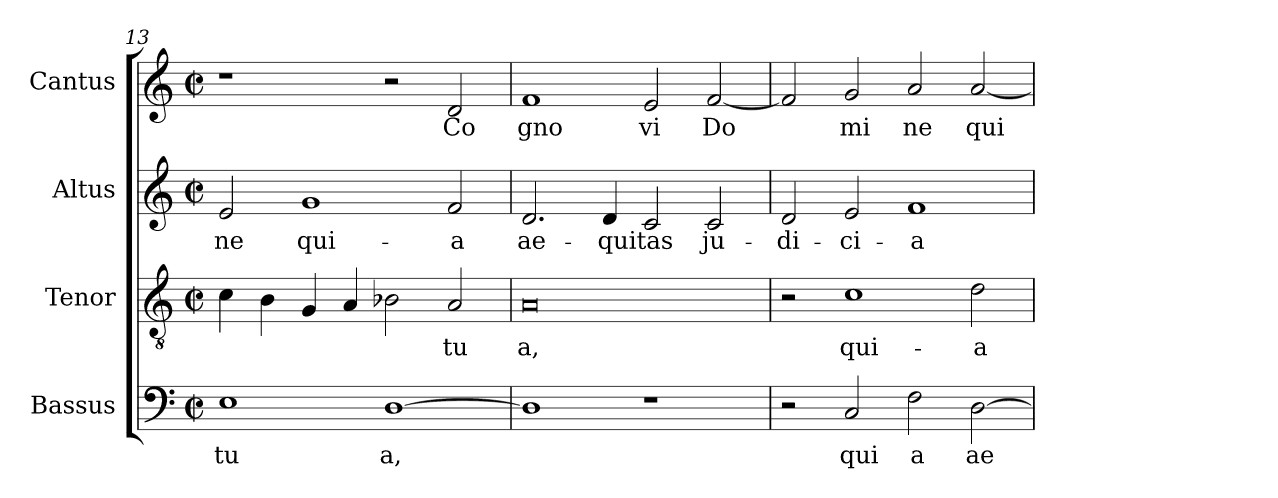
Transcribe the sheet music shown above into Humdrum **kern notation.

**kern	**text	**kern	**text	**kern	**text	**kern	**text
*part4	*part4	*part3	*part3	*part2	*part2	*part1	*part1
*staff4	*staff4	*staff3	*staff3	*staff2	*staff2	*staff1	*staff1
*I"Bassus	*	*I"Tenor	*	*I"Altus	*	*I"Cantus	*
*clefF4	*	*clefGv2	*	*clefG2	*	*clefG2	*
*k[]	*	*k[]	*	*k[]	*	*k[]	*
*C:	*	*C:	*	*C:	*	*C:	*
*M2/2	*	*M2/2	*	*M2/2	*	*M2/2	*
*met(c|)	*	*met(c|)	*	*met(c|)	*	*met(c|)	*
=13	=13	=13	=13	=13	=13	=13	=13
!	!LO:LY:b:cj	!	!LO:LY:b:cj	!	!LO:LY:b:cj	!	!
1E	tu	4c\	.	2e/	-ne	1r	.
!	!	!	!LO:LY:b:cj	!	!	!	!
.	.	4B\	.	.	.	.	.
!	!	!	!LO:LY:b:cj	!	!LO:LY:b:cj	!	!
.	.	4G/	.	1g	qui-	.	.
!	!	!	!LO:LY:b:cj	!	!	!	!
.	.	4A/	.	.	.	.	.
!	!LO:LY:b:cj	!	!LO:LY:b:cj	!	!	!	!
[<1D	a,	2B-X\	.	.	.	2r	.
!	!	!	!LO:LY:b:cj	!	!LO:LY:b:cj	!	!LO:LY:b:cj
.	.	2A/	tu	2f/	-a	2d/	Co
!!LO:PB:g=z
=14	=14	=14	=14	=14	=14	=14	=14
!	!LO:LY:b:cj	!	!LO:LY:b:cj	!	!LO:LY:b:cj	!	!LO:LY:b:cj
1D]	.	0A	a,	2.d/	ae-	1f	gno
!	!	!	!	!	!LO:LY:b:cj	!	!
.	.	.	.	4d/	-quitas	.	.
!	!	!	!	!	!LO:LY:b:cj	!	!LO:LY:b:cj
1r	.	.	.	2c/	.	2e/	vi
!	!	!	!	!	!LO:LY:b:cj	!	!LO:LY:b:cj
.	.	.	.	2c/	ju-	[<2f/	Do
=15	=15	=15	=15	=15	=15	=15	=15
!	!	!	!	!	!LO:LY:b:cj	!	!LO:LY:b:cj
2r	.	2r	.	2d/	-di-	2f/]	.
!	!LO:LY:b:cj	!	!LO:LY:b:cj	!	!LO:LY:b:cj	!	!LO:LY:b:cj
2C/	qui	1c	qui-	2e/	-ci-	2g/	mi
!	!LO:LY:b:cj	!	!	!	!LO:LY:b:cj	!	!LO:LY:b:cj
2F\	a	.	.	1f	-a	2a/	ne
!	!LO:LY:b:cj	!	!LO:LY:b:cj	!	!	!	!LO:LY:b:cj
[>2D\	ae	2d\	-a	.	.	[<2a/	qui
=	=	=	=	=	=	=	=
*-	*-	*-	*-	*-	*-	*-	*-
